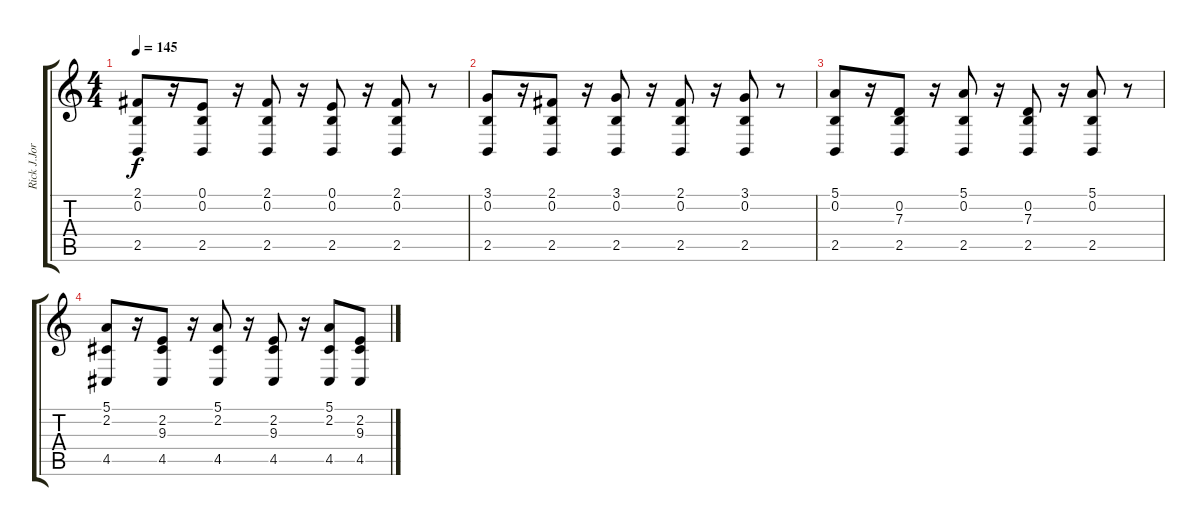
\track ("Rick J.Jordan (lead)" "Rick J.Jor") {instrument synthbrass1}
\staff {score tabs}
\tuning (E4 B3 G3 D3 A2 E2) {hide}
\ts (4 4)
\tempo 145
\clef g2
\ks c
(2.1 0.2 2.5).8{dy f} r.16 (0.1 0.2 2.5).8 r.16 (2.1 0.2 2.5).8 r.16 (0.1 0.2 2.5).8 r.16 (2.1 0.2 2.5).8 r.8 |
(3.1 0.2 2.5).8 r.16 (2.1 0.2 2.5).8 r.16 (3.1 0.2 2.5).8 r.16 (2.1 0.2 2.5).8 r.16 (3.1 0.2 2.5).8 r.8 |
(5.1 0.2 2.5).8 r.16 (0.2 7.3 2.5).8 r.16 (5.1 0.2 2.5).8 r.16 (0.2 7.3 2.5).8 r.16 (5.1 0.2 2.5).8 r.8 |
(5.1 2.2 4.5).8 r.16 (2.2 9.3 4.5).8 r.16 (5.1 2.2 4.5).8 r.16 (2.2 9.3 4.5).8 r.16 (5.1 2.2 4.5).8 (2.2 9.3 4.5).8
